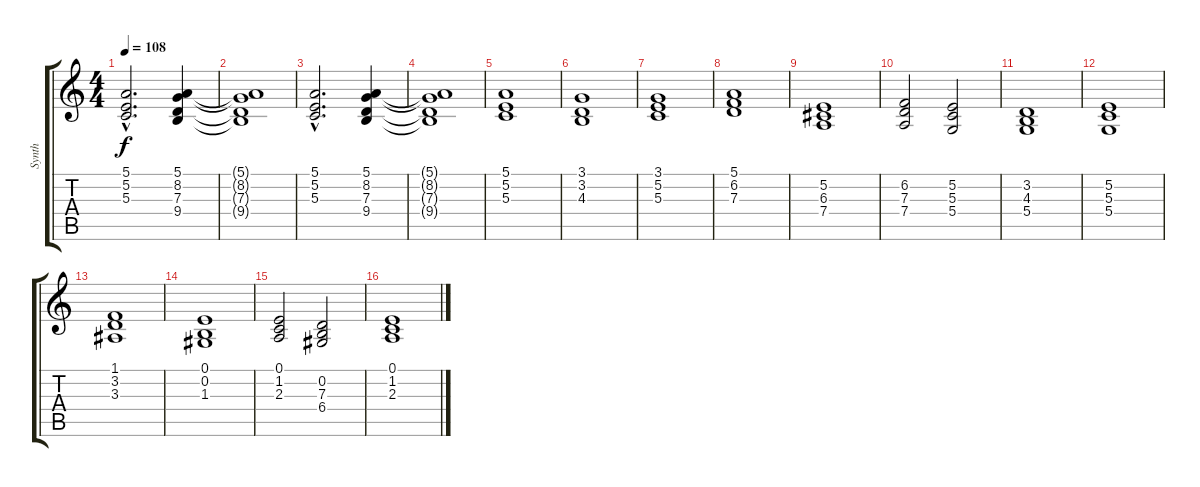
\track ("Synth" "Synth") {instrument synthvoice}
\staff {score tabs}
\tuning (E4 B3 G3 D3 A2 E2) {hide}
\ts (4 4)
\tempo 108
\clef g2
\ks c
(5.1{hac} 5.2{hac} 5.3{hac}).2{d dy f} (5.1 8.2 7.3 9.4).4 |
(5.1{t} 8.2{t} 7.3{t} 9.4{t}).1 |
(5.1{hac} 5.2{hac} 5.3{hac}).2{d} (5.1 8.2 7.3 9.4).4 |
(5.1{t} 8.2{t} 7.3{t} 9.4{t}).1 |
(5.1 5.2 5.3).1 |
(3.1 3.2 4.3).1 |
(3.1 5.2 5.3).1 |
(5.1 6.2 7.3).1 |
(5.2 6.3 7.4).1 |
(6.2 7.3 7.4).2 (5.2 5.3 5.4).2 |
(3.2 4.3 5.4).1 |
(5.2 5.3 5.4).1 |
(1.1 3.2 3.3).1 |
(0.1 0.2 1.3).1 |
(0.1 1.2 2.3).2 (0.2 7.3 6.4).2 |
(0.1 1.2 2.3).1
